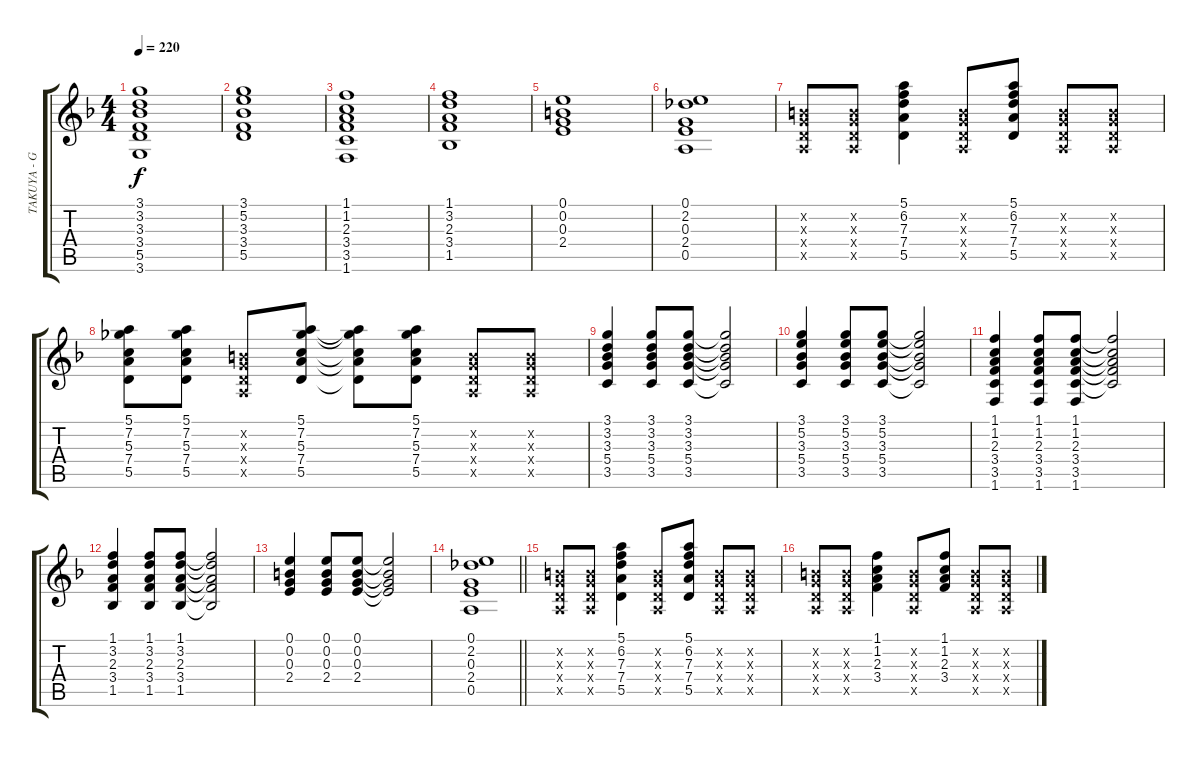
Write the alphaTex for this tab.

\track ("TAKUYA - Guitar 1" "TAKUYA - G") {instrument distortionguitar}
\staff {score tabs}
\tuning (E4 B3 G3 D3 A2 E2) {hide}
\ts (4 4)
\tempo 220
\clef g2
\ks f
(3.1 3.2 3.3 3.4 5.5 3.6).1{dy f} |
(3.1 5.2 3.3 3.4 5.5).1 |
(1.1 1.2 2.3 3.4 3.5 1.6).1 |
(1.1 3.2 2.3 3.4 1.5).1 |
(0.1 0.2 0.3 2.4).1 |
(0.1 2.2 0.3 2.4 0.5).1 |
(0.2{x} 0.3{x} 0.4{x} 0.5{x}).8 (0.2{x} 0.3{x} 0.4{x} 0.5{x}).8 (5.1 6.2 7.3 7.4 5.5).4 (0.2{x} 0.3{x} 0.4{x} 0.5{x}).8 (5.1 6.2 7.3 7.4 5.5).8 (0.2{x} 0.3{x} 0.4{x} 0.5{x}).8 (0.2{x} 0.3{x} 0.4{x} 0.5{x}).8 |
(5.1 7.2 5.3 7.4 5.5).8 (5.1 7.2 5.3 7.4 5.5).8 (0.2{x} 0.3{x} 0.4{x} 0.5{x}).8 (5.1 7.2 5.3 7.4 5.5).8 (5.1{t} 7.2{t} 5.3{t} 7.4{t} 5.5{t}).8 (5.1 7.2 5.3 7.4 5.5).8 (0.2{x} 0.3{x} 0.4{x} 0.5{x}).8 (0.2{x} 0.3{x} 0.4{x} 0.5{x}).8 |
(3.1 3.2 3.3 5.4 3.5).4 (3.1 3.2 3.3 5.4 3.5).8 (3.1 3.2 3.3 5.4 3.5).8 (3.1{t} 3.2{t} 3.3{t} 5.4{t} 3.5{t}).2 |
(3.1 5.2 3.3 5.4 3.5).4 (3.1 5.2 3.3 5.4 3.5).8 (3.1 5.2 3.3 5.4 3.5).8 (3.1{t} 5.2{t} 3.3{t} 5.4{t} 3.5{t}).2 |
(1.1 1.2 2.3 3.4 3.5 1.6).4 (1.1 1.2 2.3 3.4 3.5 1.6).8 (1.1 1.2 2.3 3.4 3.5 1.6).8 (1.1{t} 1.2{t} 2.3{t} 3.4{t} 3.5{t}).2 |
(1.1 3.2 2.3 3.4 1.5).4 (1.1 3.2 2.3 3.4 1.5).8 (1.1 3.2 2.3 3.4 1.5).8 (1.1{t} 3.2{t} 2.3{t} 3.4{t} 1.5{t}).2 |
(0.1 0.2 0.3 2.4).4 (0.1 0.2 0.3 2.4).8 (0.1 0.2 0.3 2.4).8 (0.1{t} 0.2{t} 0.3{t} 2.4{t}).2 |
\barLineRight lightlight
(0.1 2.2 0.3 2.4 0.5).1 |
(0.2{x} 0.3{x} 0.4{x} 0.5{x}).8 (0.2{x} 0.3{x} 0.4{x} 0.5{x}).8 (5.1 6.2 7.3 7.4 5.5).4 (0.2{x} 0.3{x} 0.4{x} 0.5{x}).8 (5.1 6.2 7.3 7.4 5.5).8 (0.2{x} 0.3{x} 0.4{x} 0.5{x}).8 (0.2{x} 0.3{x} 0.4{x} 0.5{x}).8 |
(0.2{x} 0.3{x} 0.4{x} 0.5{x}).8 (0.2{x} 0.3{x} 0.4{x} 0.5{x}).8 (1.1 1.2 2.3 3.4).4 (0.2{x} 0.3{x} 0.4{x} 0.5{x}).8 (1.1 1.2 2.3 3.4).8 (0.2{x} 0.3{x} 0.4{x} 0.5{x}).8 (0.2{x} 0.3{x} 0.4{x} 0.5{x}).8
